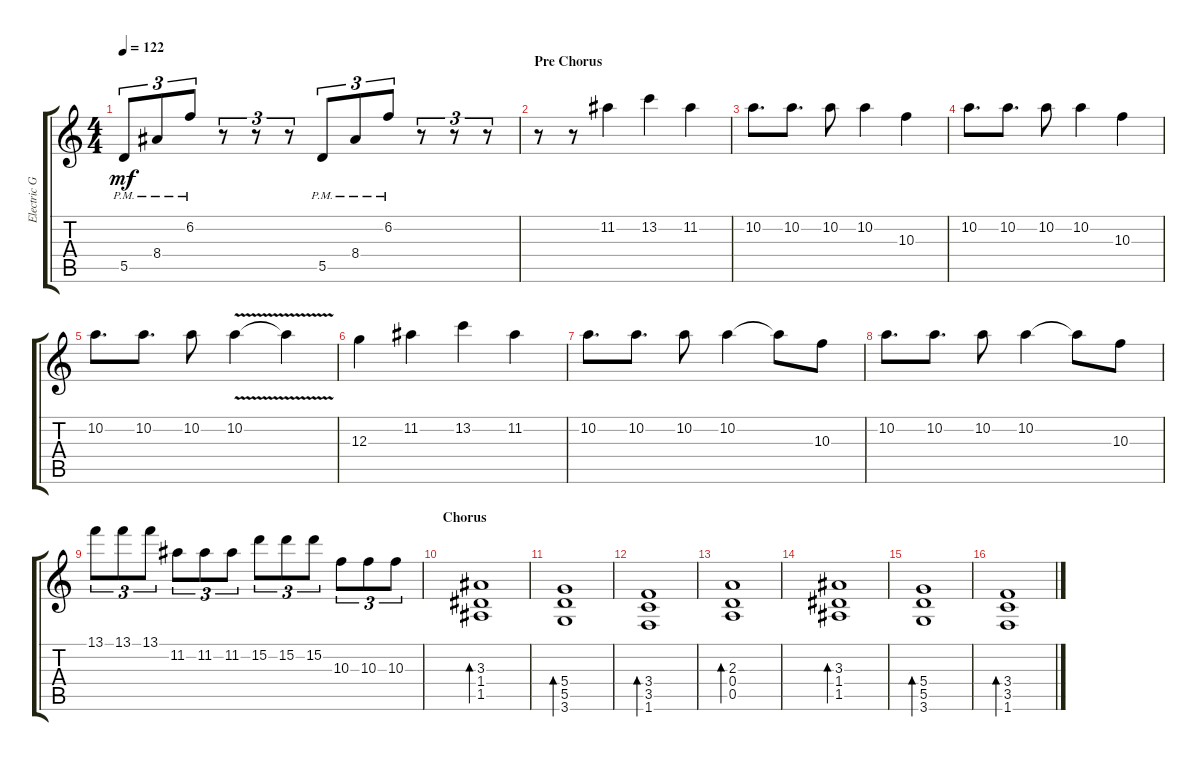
\track ("Electric Guitar" "Electric G") {instrument overdrivenguitar}
\staff {score tabs}
\tuning (E4 B3 G3 D3 A2 E2) {hide}
\ts (4 4)
\tempo 122
\clef g2
\ks c
5.5{pm}.8{tu (3 2) dy mf} 8.4{pm}.8{tu (3 2)} 6.2{pm}.8{tu (3 2)} r.8{tu (3 2)} r.8{tu (3 2)} r.8{tu (3 2)} 5.5{pm}.8{tu (3 2)} 8.4{pm}.8{tu (3 2)} 6.2{pm}.8{tu (3 2)} r.8{tu (3 2)} r.8{tu (3 2)} r.8{tu (3 2)} |
\section ("" "Pre Chorus")
r.8 r.8 11.2.4 13.2.4 11.2.4 |
10.2.8{d} 10.2.8{d} 10.2.8 10.2.4 10.3.4 |
10.2.8{d} 10.2.8{d} 10.2.8 10.2.4 10.3.4 |
10.2.8{d} 10.2.8{d} 10.2.8 10.2{v}.4 10.2{t}.4 |
12.3.4 11.2.4 13.2.4 11.2.4 |
10.2.8{d} 10.2.8{d} 10.2.8 10.2.4 10.2{t}.8 10.3.8 |
10.2.8{d} 10.2.8{d} 10.2.8 10.2.4 10.2{t}.8 10.3.8 |
13.1.8{tu (3 2)} 13.1.8{tu (3 2)} 13.1.8{tu (3 2)} 11.2.8{tu (3 2)} 11.2.8{tu (3 2)} 11.2.8{tu (3 2)} 15.2.8{tu (3 2)} 15.2.8{tu (3 2)} 15.2.8{tu (3 2)} 10.3.8{tu (3 2)} 10.3.8{tu (3 2)} 10.3.8{tu (3 2)} |
\section ("" "Chorus")
(3.3 1.4 1.5).1{bd 30} |
(5.4 5.5 3.6).1{bd 30} |
(3.4 3.5 1.6).1{bd 30} |
(2.3 0.4 0.5).1{bd 30} |
(3.3 1.4 1.5).1{bd 30} |
(5.4 5.5 3.6).1{bd 30} |
(3.4 3.5 1.6).1{bd 30}
